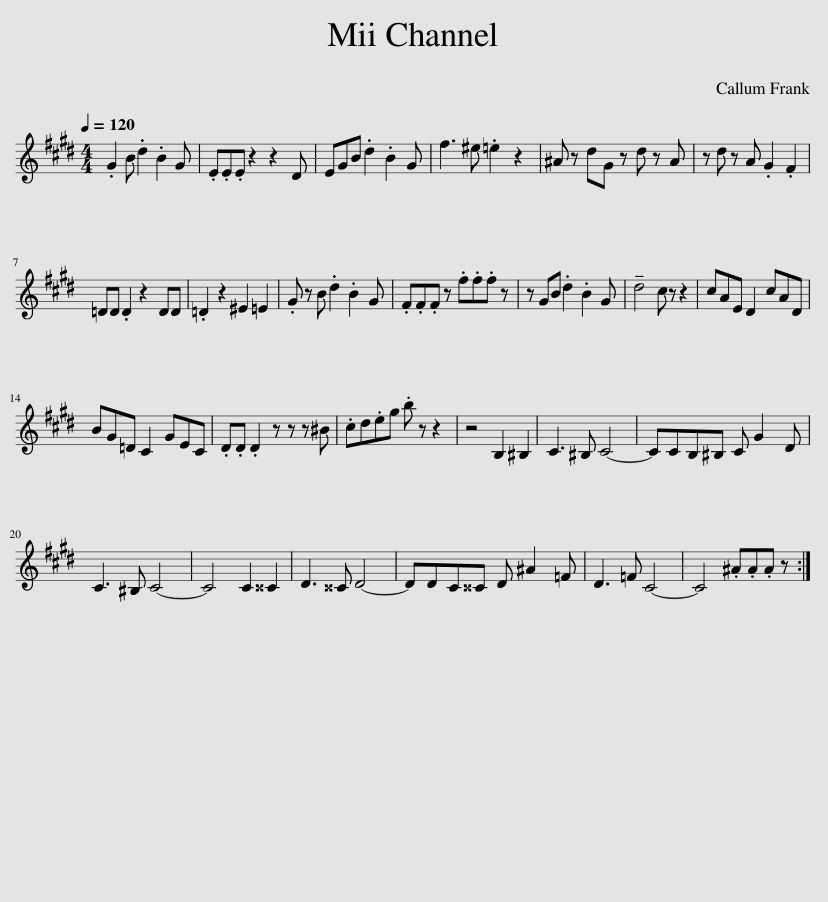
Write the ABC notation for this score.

X:1
L:1/8
Q:1/4=120
M:4/4
I:linebreak $
K:none
V:1 treble transpose=-2
V:1
[K:E] .G2 B .d2 .B2 G | .E.E.E z2 z2 D | EGB .d2 .B2 G | f3 ^e .=e2 z2 | ^A z dG z d z A | %5
 z d z A .G2 .F2 |$ =DD .D2 z2 DD | .=D2 z2 ^E2 =E2 | .G z B .d2 .B2 G | .F.F.F z .f.f.f z | %10
 z GB .d2 .B2 G | !tenuto!d4 c z z2 | cAE D2 cAD |$ BG=D C2 GEC | .D.D .D2 z z z ^B | %15
 .cd.eg .b z z2 | z4 B,2 ^B,2 | C3 ^B, C4- | CCB,^B, C G2 D |$ C3 ^B, C4- | %20
 C4 C2 ^^C2 | D3 ^^C D4- | DDC^^C D ^A2 =F | D3 =F C4- | C4 .^A.A.A z :| %25
